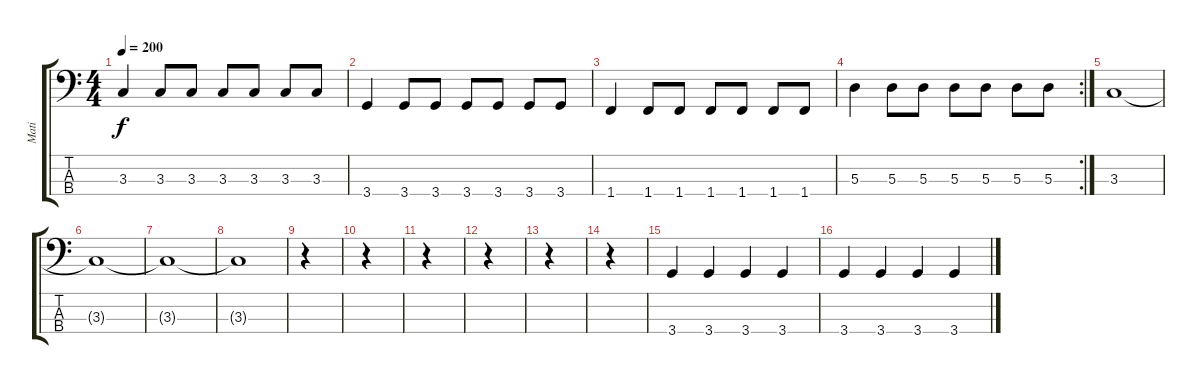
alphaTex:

\track ("Mati" "Mati") {instrument electricbasspick}
\staff {score tabs}
\tuning (G2 D2 A1 E1) {hide}
\ts (4 4)
\tempo 200
\clef f4
\ks c
3.3.4{dy f} 3.3.8 3.3.8 3.3.8 3.3.8 3.3.8 3.3.8 |
3.4.4 3.4.8 3.4.8 3.4.8 3.4.8 3.4.8 3.4.8 |
1.4.4 1.4.8 1.4.8 1.4.8 1.4.8 1.4.8 1.4.8 |
\rc 2
5.3.4 5.3.8 5.3.8 5.3.8 5.3.8 5.3.8 5.3.8 |
3.3.1 |
3.3{t}.1 |
3.3{t}.1 |
3.3{t}.1 |
r.4 |
r.4 |
r.4 |
r.4 |
r.4 |
r.4 |
3.4.4 3.4.4 3.4.4 3.4.4 |
3.4.4 3.4.4 3.4.4 3.4.4
